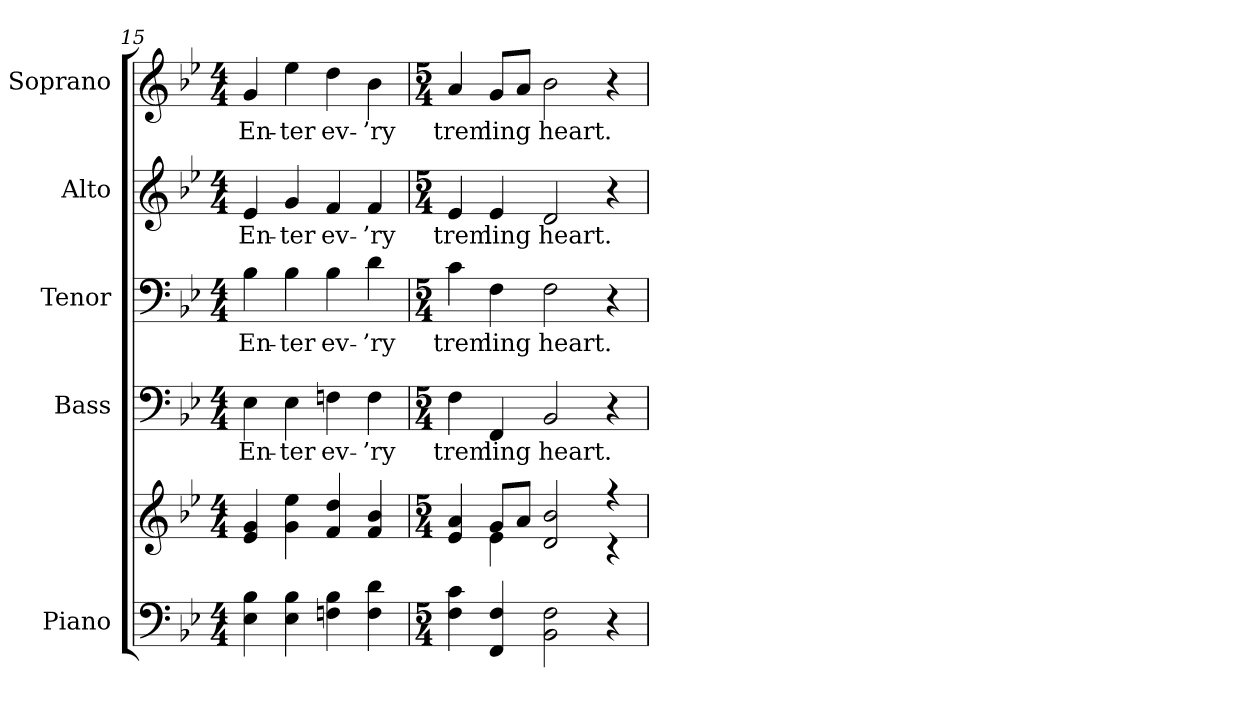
**kern	**kern	**kern	**text	**kern	**text	**kern	**text	**kern	**text
*part5	*part5	*part4	*part4	*part3	*part3	*part2	*part2	*part1	*part1
*staff6	*staff5	*staff4	*staff4	*staff3	*staff3	*staff2	*staff2	*staff1	*staff1
*I"Piano	*	*I"Bass	*	*I"Tenor	*	*I"Alto	*	*I"Soprano	*
*I'Pno.	*	*I'B.	*	*I'T.	*	*I'A.	*	*I'S.	*
!!LO:PB:g=z
*clefF4	*clefG2	*clefF4	*	*clefF4	*	*clefG2	*	*clefG2	*
*k[b-e-]	*k[b-e-]	*k[b-e-]	*	*k[b-e-]	*	*k[b-e-]	*	*k[b-e-]	*
*B-:	*B-:	*B-:	*	*B-:	*	*B-:	*	*B-:	*
*M4/4	*M4/4	*M4/4	*	*M4/4	*	*M4/4	*	*M4/4	*
=15	=15	=15	=15	=15	=15	=15	=15	=15	=15
!	!	!	!LO:LY:b:color=#000000	!	!	!	!	!	!
!	!	!	!	!	!LO:LY:b:color=#000000	!	!	!	!
!	!	!	!	!	!	!	!LO:LY:b:color=#000000	!	!
!	!	!	!	!	!	!	!	!	!LO:LY:b:color=#000000
4E-i\ 4B-i	4e-i/ 4gi	4E-i\	En-	4B-i\	En-	4e-i/	En-	4gi/	En-
!	!	!	!LO:LY:b:color=#000000	!	!	!	!	!	!
!	!	!	!	!	!LO:LY:b:color=#000000	!	!	!	!
!	!	!	!	!	!	!	!LO:LY:b:color=#000000	!	!
!	!	!	!	!	!	!	!	!	!LO:LY:b:color=#000000
4E-i\ 4B-i	4gi\ 4ee-i	4E-i\	-ter	4B-i\	-ter	4gi/	-ter	4ee-i\	-ter
!	!	!	!LO:LY:b:color=#000000	!	!	!	!	!	!
!	!	!	!	!	!LO:LY:b:color=#000000	!	!	!	!
!	!	!	!	!	!	!	!LO:LY:b:color=#000000	!	!
!	!	!	!	!	!	!	!	!	!LO:LY:b:color=#000000
4Fni\ 4B-i	4fi/ 4ddi	4Fni\	ev-	4B-i\	ev-	4fi/	ev-	4ddi\	ev-
!	!	!	!LO:LY:b:color=#000000	!	!	!	!	!	!
!	!	!	!	!	!LO:LY:b:color=#000000	!	!	!	!
!	!	!	!	!	!	!	!LO:LY:b:color=#000000	!	!
!	!	!	!	!	!	!	!	!	!LO:LY:b:color=#000000
4Fi\ 4di	4fi/ 4b-i	4Fi\	-’ry	4di\	-’ry	4fi/	-’ry	4b-i\	-’ry
=16	=16	=16	=16	=16	=16	=16	=16	=16	=16
*M5/4	*M5/4	*M5/4	*	*M5/4	*	*M5/4	*	*M5/4	*
*	*^	*	*	*	*	*	*	*	*
!	!	!	!	!LO:LY:b:color=#000000	!	!	!	!	!	!
!	!	!	!	!	!	!LO:LY:b:color=#000000	!	!	!	!
!	!	!	!	!	!	!	!	!LO:LY:b:color=#000000	!	!
!	!	!	!	!	!	!	!	!	!	!LO:LY:b:color=#000000
4Fi\ 4ci	4e-i/ 4ai	4ryy	4Fi\	trem	4ci\	trem	4e-i/	trem	4ai/	trem
!	!	!	!	!LO:LY:b:color=#000000	!	!	!	!	!	!
!	!	!	!	!	!	!LO:LY:b:color=#000000	!	!	!	!
!	!	!	!	!	!	!	!	!LO:LY:b:color=#000000	!	!
!	!	!	!	!	!	!	!	!	!	!LO:LY:b:color=#000000
4FFi/ 4Fi	8gi/L	4e-i\	4FFi/	ling	4Fi\	ling	4e-i/	ling	8gi/L	ling
.	8ai/J	.	.	.	.	.	.	.	8ai/J	.
!	!	!	!	!LO:LY:b:color=#000000	!	!	!	!	!	!
!	!	!	!	!	!	!LO:LY:b:color=#000000	!	!	!	!
!	!	!	!	!	!	!	!	!LO:LY:b:color=#000000	!	!
!	!	!	!	!	!	!	!	!	!	!LO:LY:b:color=#000000
2BB-i\ 2Fi	2di/ 2b-i	2ryy	2BB-i/	heart.	2Fi\	heart.	2di/	heart.	2b-i\	heart.
4r	4r	4r	4r	.	4r	.	4r	.	4r	.
*	*v	*v	*	*	*	*	*	*	*	*
=	=	=	=	=	=	=	=	=	=
*-	*-	*-	*-	*-	*-	*-	*-	*-	*-
